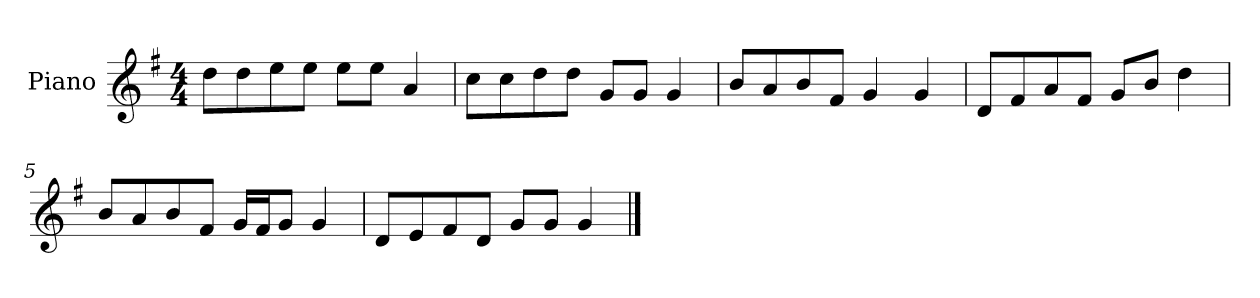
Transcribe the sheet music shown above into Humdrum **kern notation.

**kern
*part1
*staff1
*I"Piano
*I'P-no
*clefG2
*k[f#]
*M4/4
*MM90
=1
8dd\L
8dd\
8ee\
8ee\J
8ee\L
8ee\J
4a/
=2
8cc\L
8cc\
8dd\
8dd\J
8g/L
8g/J
4g/
=3
8b/L
8a/
8b/
8f#/J
4g/
4g/
=4
8d/L
8f#/
8a/
8f#/J
8g/L
8b/J
4dd\
=5
8b/L
8a/
8b/
8f#/J
16g/LL
16f#/J
8g/J
4g/
!!LO:LB:g=z
=6
8d/L
8e/
8f#/
8d/J
8g/L
8g/J
4g/
==
*-
